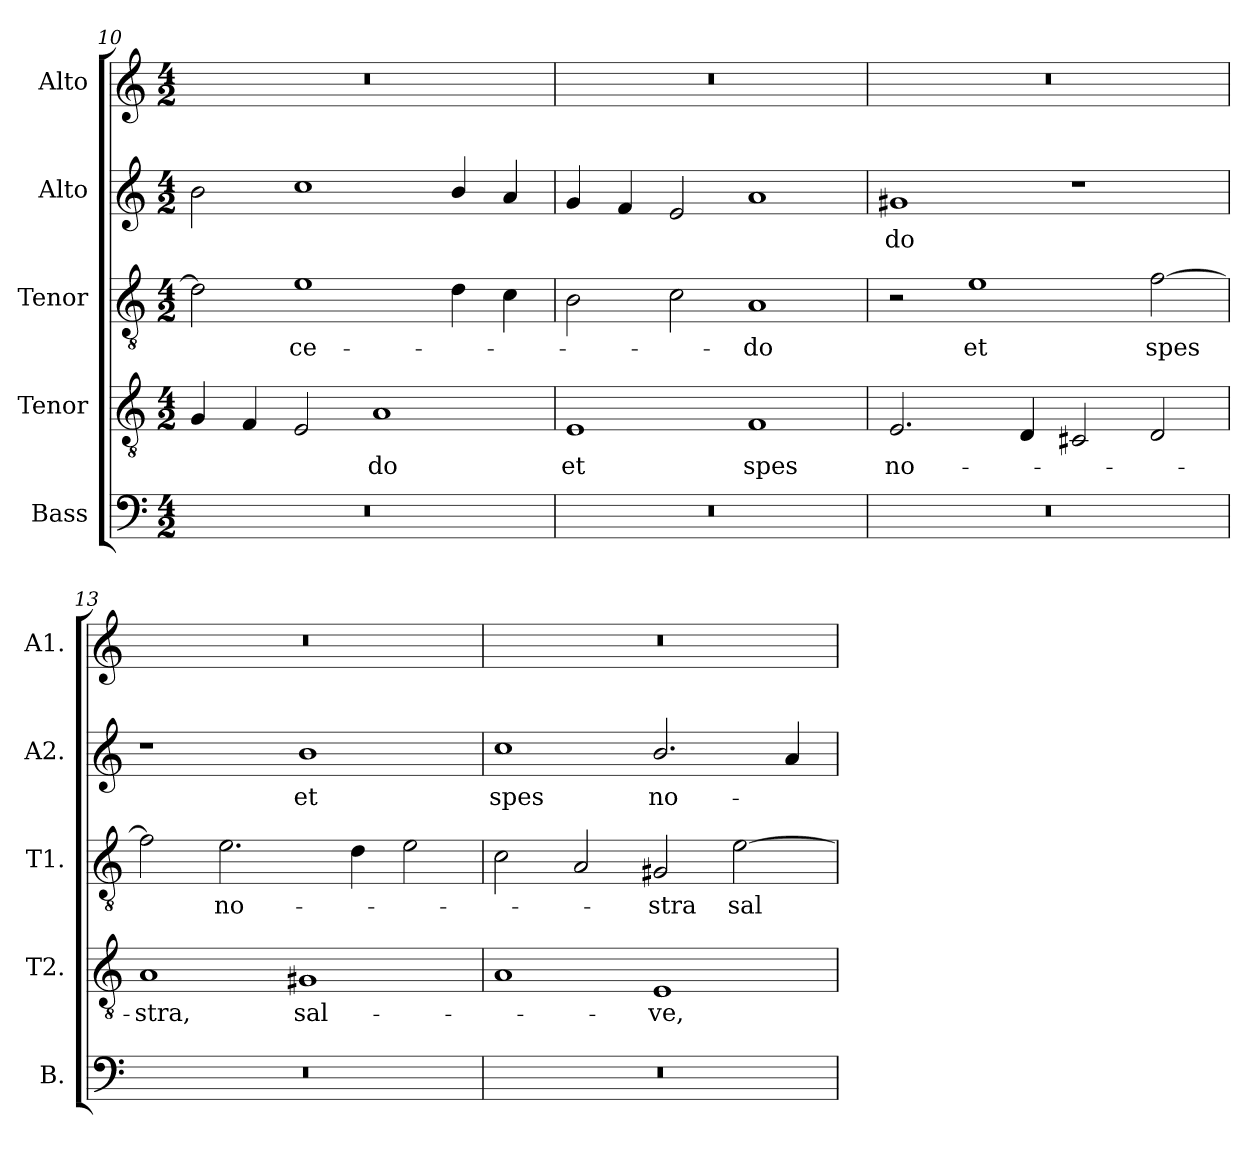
**kern	**kern	**text	**kern	**text	**kern	**text	**kern
*part5	*part4	*part4	*part3	*part3	*part2	*part2	*part1
*staff5	*staff4	*staff4	*staff3	*staff3	*staff2	*staff2	*staff1
*I"Bass	*I"Tenor	*	*I"Tenor	*	*I"Alto	*	*I"Alto
*I'B.	*I'T2.	*	*I'T1.	*	*I'A2.	*	*I'A1.
!!LO:LB:g=z
*clefF4	*clefGv2	*	*clefGv2	*	*clefG2	*	*clefG2
*	*ITrd7c12	*	*ITrd7c12	*	*	*	*
*k[]	*k[]	*	*k[]	*	*k[]	*	*k[]
*C:	*C:	*	*C:	*	*C:	*	*C:
*M4/2	*M4/2	*	*M4/2	*	*M4/2	*	*M4/2
=10	=10	=10	=10	=10	=10	=10	=10
!LO:N:vis=1	!	!	!	!	!	!	!LO:N:vis=1
0r	4GGi/	.	2Di\]	.	2bi\	.	0r
.	4FFi/	.	.	.	.	.	.
!	!	!	!	!LO:LY:b:color=#000000	!	!	!
.	2EEi/	.	1Ei	-ce-	1cci	.	.
!	!	!LO:LY:b:color=#000000	!	!	!	!	!
.	1AAi	-do	.	.	.	.	.
.	.	.	4Di\	.	4bi/	.	.
.	.	.	4Ci\	.	4ai/	.	.
=11	=11	=11	=11	=11	=11	=11	=11
!LO:N:vis=1	!	!	!	!	!	!	!
!	!	!LO:LY:b:color=#000000	!	!	!	!	!LO:N:vis=1
0r	1EEi	et	2BBi\	.	4gi/	.	0r
.	.	.	.	.	4fi/	.	.
.	.	.	2Ci\	.	2ei/	.	.
!	!	!LO:LY:b:color=#000000	!	!	!	!	!
!	!	!	!	!LO:LY:b:color=#000000	!	!	!
.	1FFi	spes	1AAi	-do	1ai	.	.
=12	=12	=12	=12	=12	=12	=12	=12
!LO:N:vis=1	!	!	!	!	!	!	!
!	!	!LO:LY:b:color=#000000	!	!	!	!	!
!	!	!	!	!	!	!LO:LY:b:color=#000000	!LO:N:vis=1
0r	2.EEi/	no-	2r	.	1g#Xi	-do	0r
!	!	!	!	!LO:LY:b:color=#000000	!	!	!
.	.	.	1Ei	et	.	.	.
.	4DDi/	.	.	.	.	.	.
.	2CC#Xi/	.	.	.	1r	.	.
!	!	!	!	!LO:LY:b:color=#000000	!	!	!
.	2DDi/	.	[2Fi\	spes	.	.	.
=13	=13	=13	=13	=13	=13	=13	=13
!LO:N:vis=1	!	!	!	!	!	!	!
!	!	!LO:LY:b:color=#000000	!	!	!	!	!LO:N:vis=1
0r	1AAi	-stra,	2Fi\]	.	1r	.	0r
!	!	!	!	!LO:LY:b:color=#000000	!	!	!
.	.	.	2.Ei\	no-	.	.	.
!	!	!LO:LY:b:color=#000000	!	!	!	!	!
!	!	!	!	!	!	!LO:LY:b:color=#000000	!
.	1GG#Xi	sal-	.	.	1bi	et	.
.	.	.	4Di\	.	.	.	.
.	.	.	2Ei\	.	.	.	.
=14	=14	=14	=14	=14	=14	=14	=14
!LO:N:vis=1	!	!	!	!	!	!	!
!	!	!	!	!	!	!LO:LY:b:color=#000000	!LO:N:vis=1
0r	1AAi	.	2Ci\	.	1cci	spes	0r
.	.	.	2AAi/	.	.	.	.
!	!	!LO:LY:b:color=#000000	!	!	!	!	!
!	!	!	!	!LO:LY:b:color=#000000	!	!	!
!	!	!	!	!	!	!LO:LY:b:color=#000000	!
.	1EEi	-ve,	2GG#Xi/	-stra	2.bi/	no-	.
!	!	!	!	!LO:LY:b:color=#000000	!	!	!
.	.	.	[2Ei\	sal-	.	.	.
.	.	.	.	.	4ai/	.	.
=	=	=	=	=	=	=	=
*-	*-	*-	*-	*-	*-	*-	*-
